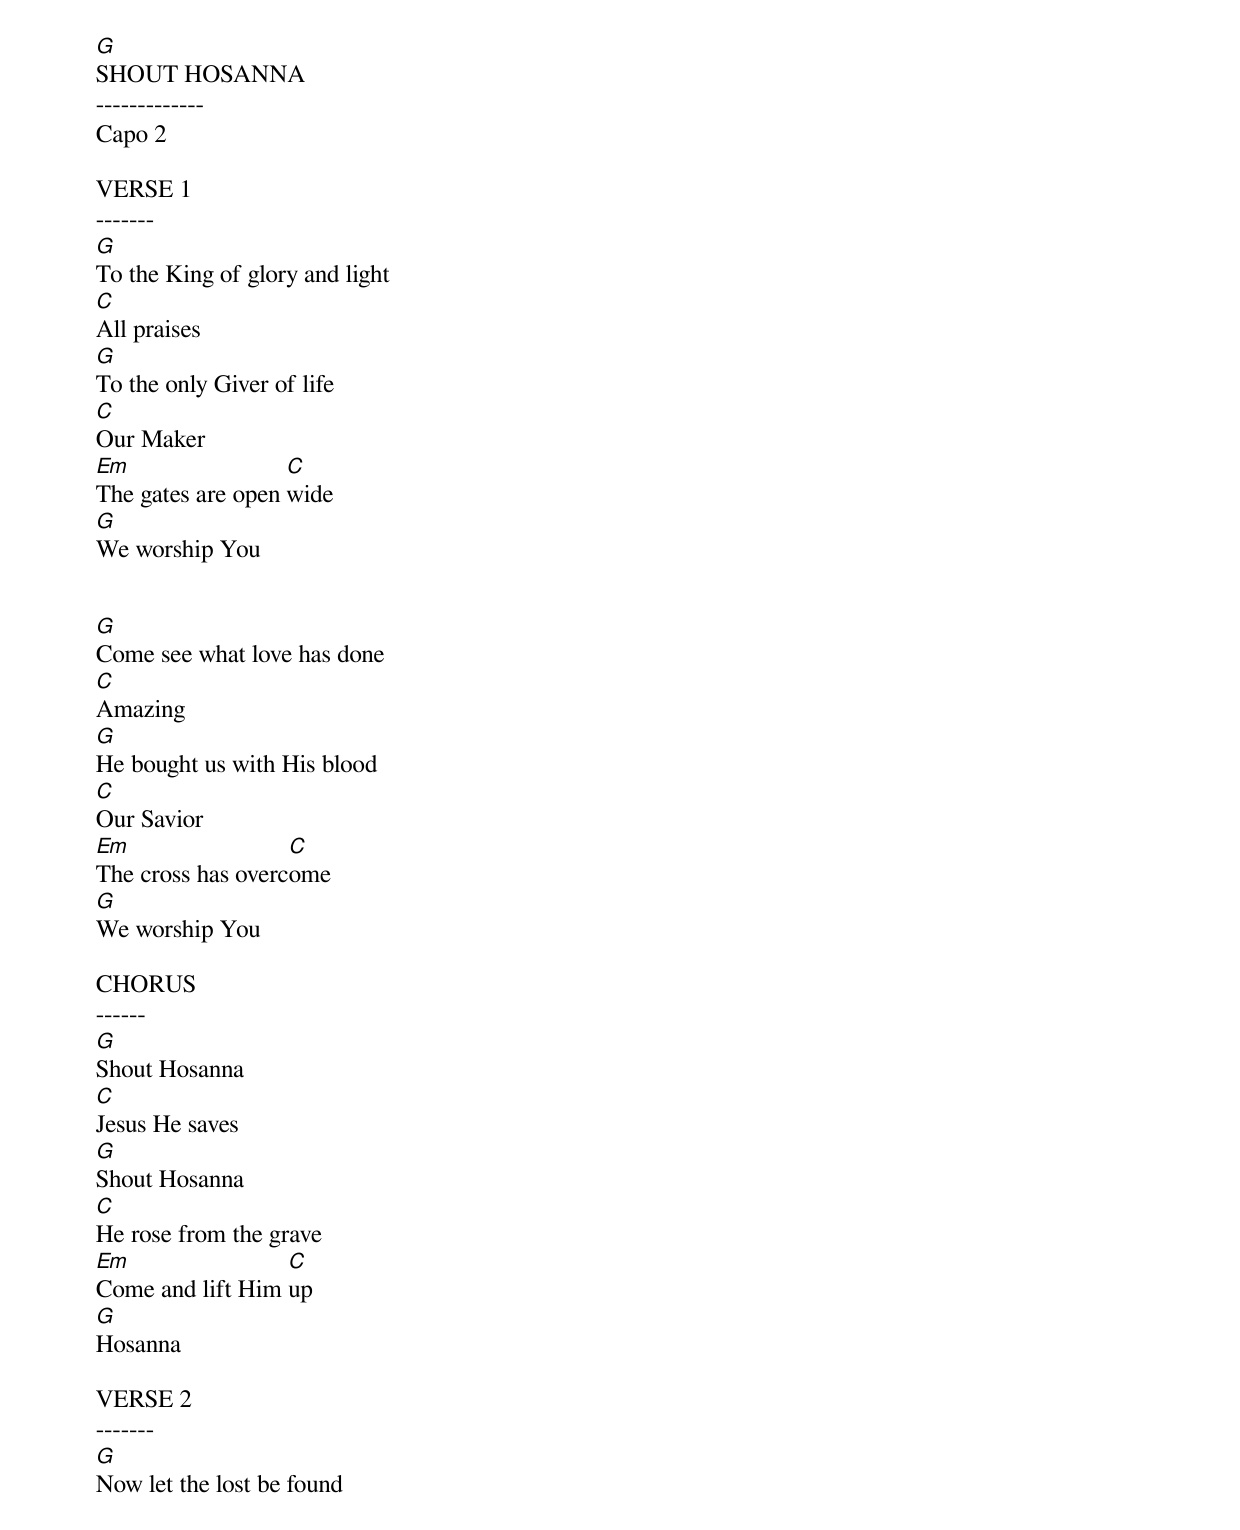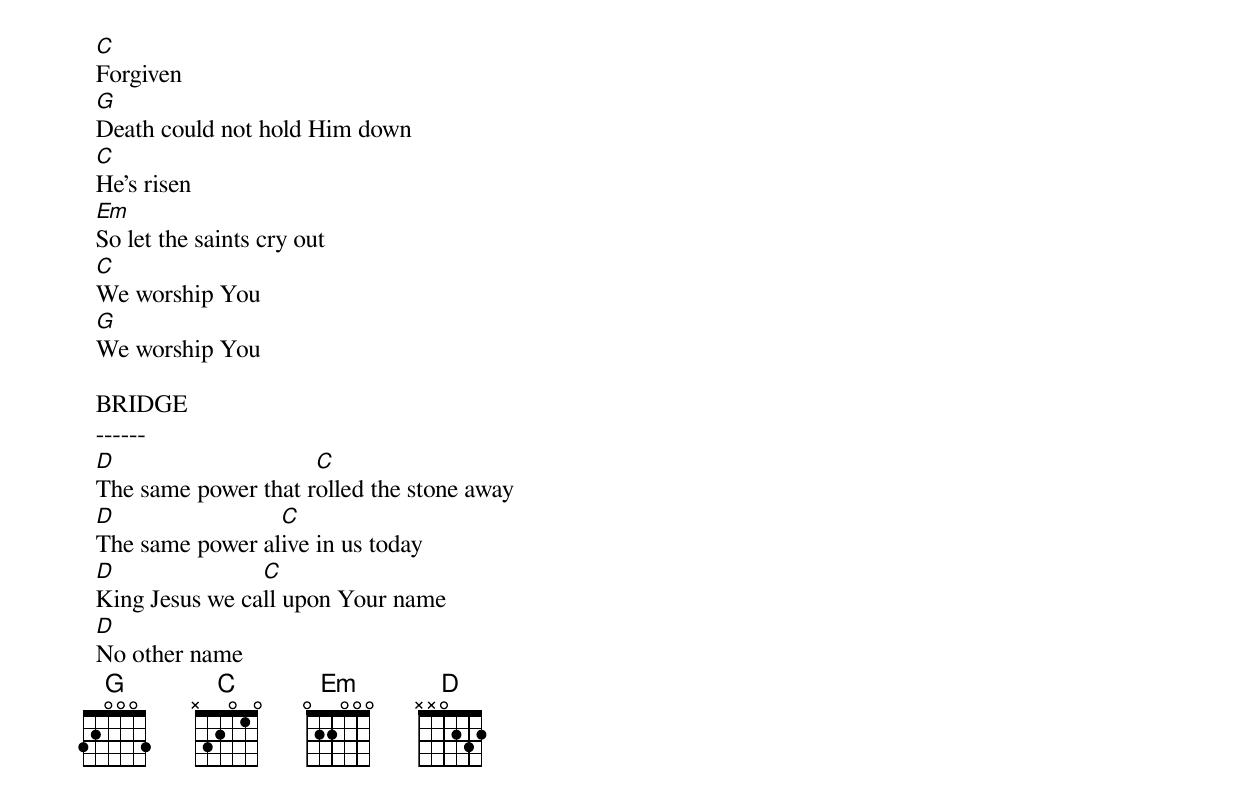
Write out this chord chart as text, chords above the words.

  G
  SHOUT HOSANNA
  -------------
  Capo 2

  VERSE 1
  -------
  G
  To the King of glory and light
  C
  All praises
  G
  To the only Giver of life
  C
  Our Maker
  Em                 C
  The gates are open wide
  G
  We worship You


  G
  Come see what love has done
  C
  Amazing
  G
  He bought us with His blood
  C
  Our Savior
  Em                 C
  The cross has overcome
  G
  We worship You

  CHORUS
  ------
  G
  Shout Hosanna
  C
  Jesus He saves
  G
  Shout Hosanna
  C
  He rose from the grave
  Em                C
  Come and lift Him up
  G
  Hosanna

  VERSE 2
  -------
  G
  Now let the lost be found
  C
  Forgiven
  G
  Death could not hold Him down
  C
  He's risen
  Em
  So let the saints cry out
  C
  We worship You
  G
  We worship You

  BRIDGE
  ------
  D                    C
  The same power that rolled the stone away
  D                C
  The same power alive in us today
  D               C
  King Jesus we call upon Your name
  D
  No other name
